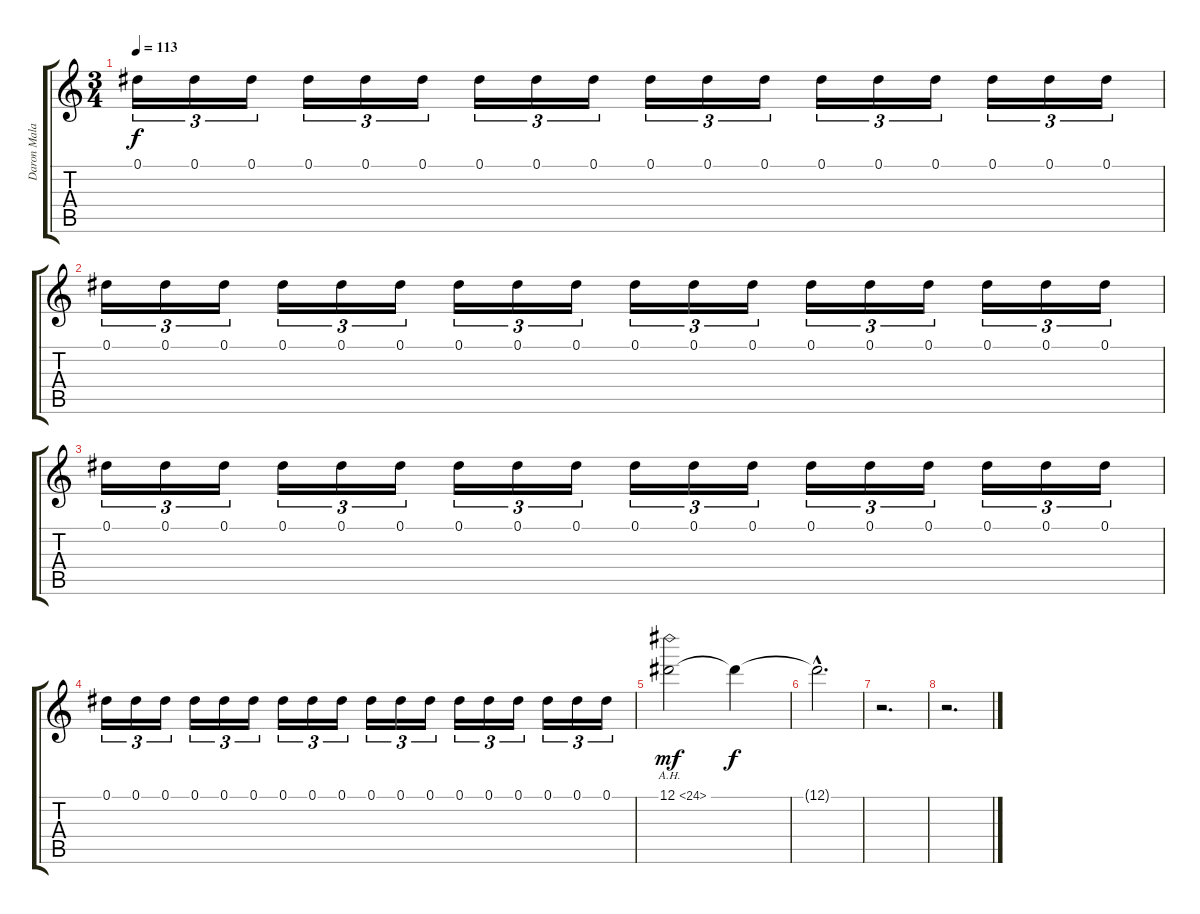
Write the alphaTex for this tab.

\track ("Daron Malakian III" "Daron Mala") {instrument electricguitarclean}
\staff {score tabs}
\tuning (Eb4 Bb3 Gb3 Db3 Ab2 Eb2) {hide}
\ts (3 4)
\tempo 113
\clef g2
\ks c
0.1.16{tu (3 2) dy f} 0.1.16{tu (3 2)} 0.1.16{tu (3 2)} 0.1.16{tu (3 2)} 0.1.16{tu (3 2)} 0.1.16{tu (3 2)} 0.1.16{tu (3 2)} 0.1.16{tu (3 2)} 0.1.16{tu (3 2)} 0.1.16{tu (3 2)} 0.1.16{tu (3 2)} 0.1.16{tu (3 2)} 0.1.16{tu (3 2)} 0.1.16{tu (3 2)} 0.1.16{tu (3 2)} 0.1.16{tu (3 2)} 0.1.16{tu (3 2)} 0.1.16{tu (3 2)} |
0.1.16{tu (3 2)} 0.1.16{tu (3 2)} 0.1.16{tu (3 2)} 0.1.16{tu (3 2)} 0.1.16{tu (3 2)} 0.1.16{tu (3 2)} 0.1.16{tu (3 2)} 0.1.16{tu (3 2)} 0.1.16{tu (3 2)} 0.1.16{tu (3 2)} 0.1.16{tu (3 2)} 0.1.16{tu (3 2)} 0.1.16{tu (3 2)} 0.1.16{tu (3 2)} 0.1.16{tu (3 2)} 0.1.16{tu (3 2)} 0.1.16{tu (3 2)} 0.1.16{tu (3 2)} |
0.1.16{tu (3 2)} 0.1.16{tu (3 2)} 0.1.16{tu (3 2)} 0.1.16{tu (3 2)} 0.1.16{tu (3 2)} 0.1.16{tu (3 2)} 0.1.16{tu (3 2)} 0.1.16{tu (3 2)} 0.1.16{tu (3 2)} 0.1.16{tu (3 2)} 0.1.16{tu (3 2)} 0.1.16{tu (3 2)} 0.1.16{tu (3 2)} 0.1.16{tu (3 2)} 0.1.16{tu (3 2)} 0.1.16{tu (3 2)} 0.1.16{tu (3 2)} 0.1.16{tu (3 2)} |
0.1.16{tu (3 2)} 0.1.16{tu (3 2)} 0.1.16{tu (3 2)} 0.1.16{tu (3 2)} 0.1.16{tu (3 2)} 0.1.16{tu (3 2)} 0.1.16{tu (3 2)} 0.1.16{tu (3 2)} 0.1.16{tu (3 2)} 0.1.16{tu (3 2)} 0.1.16{tu (3 2)} 0.1.16{tu (3 2)} 0.1.16{tu (3 2)} 0.1.16{tu (3 2)} 0.1.16{tu (3 2)} 0.1.16{tu (3 2)} 0.1.16{tu (3 2)} 0.1.16{tu (3 2)} |
12.1{ah 12}.2{dy mf volume 10 instrument distortionguitar} 12.1{t}.4{dy f volume 9} |
12.1{hac t}.2{d volume 7} |
r.2{d} |
r.2{d}
